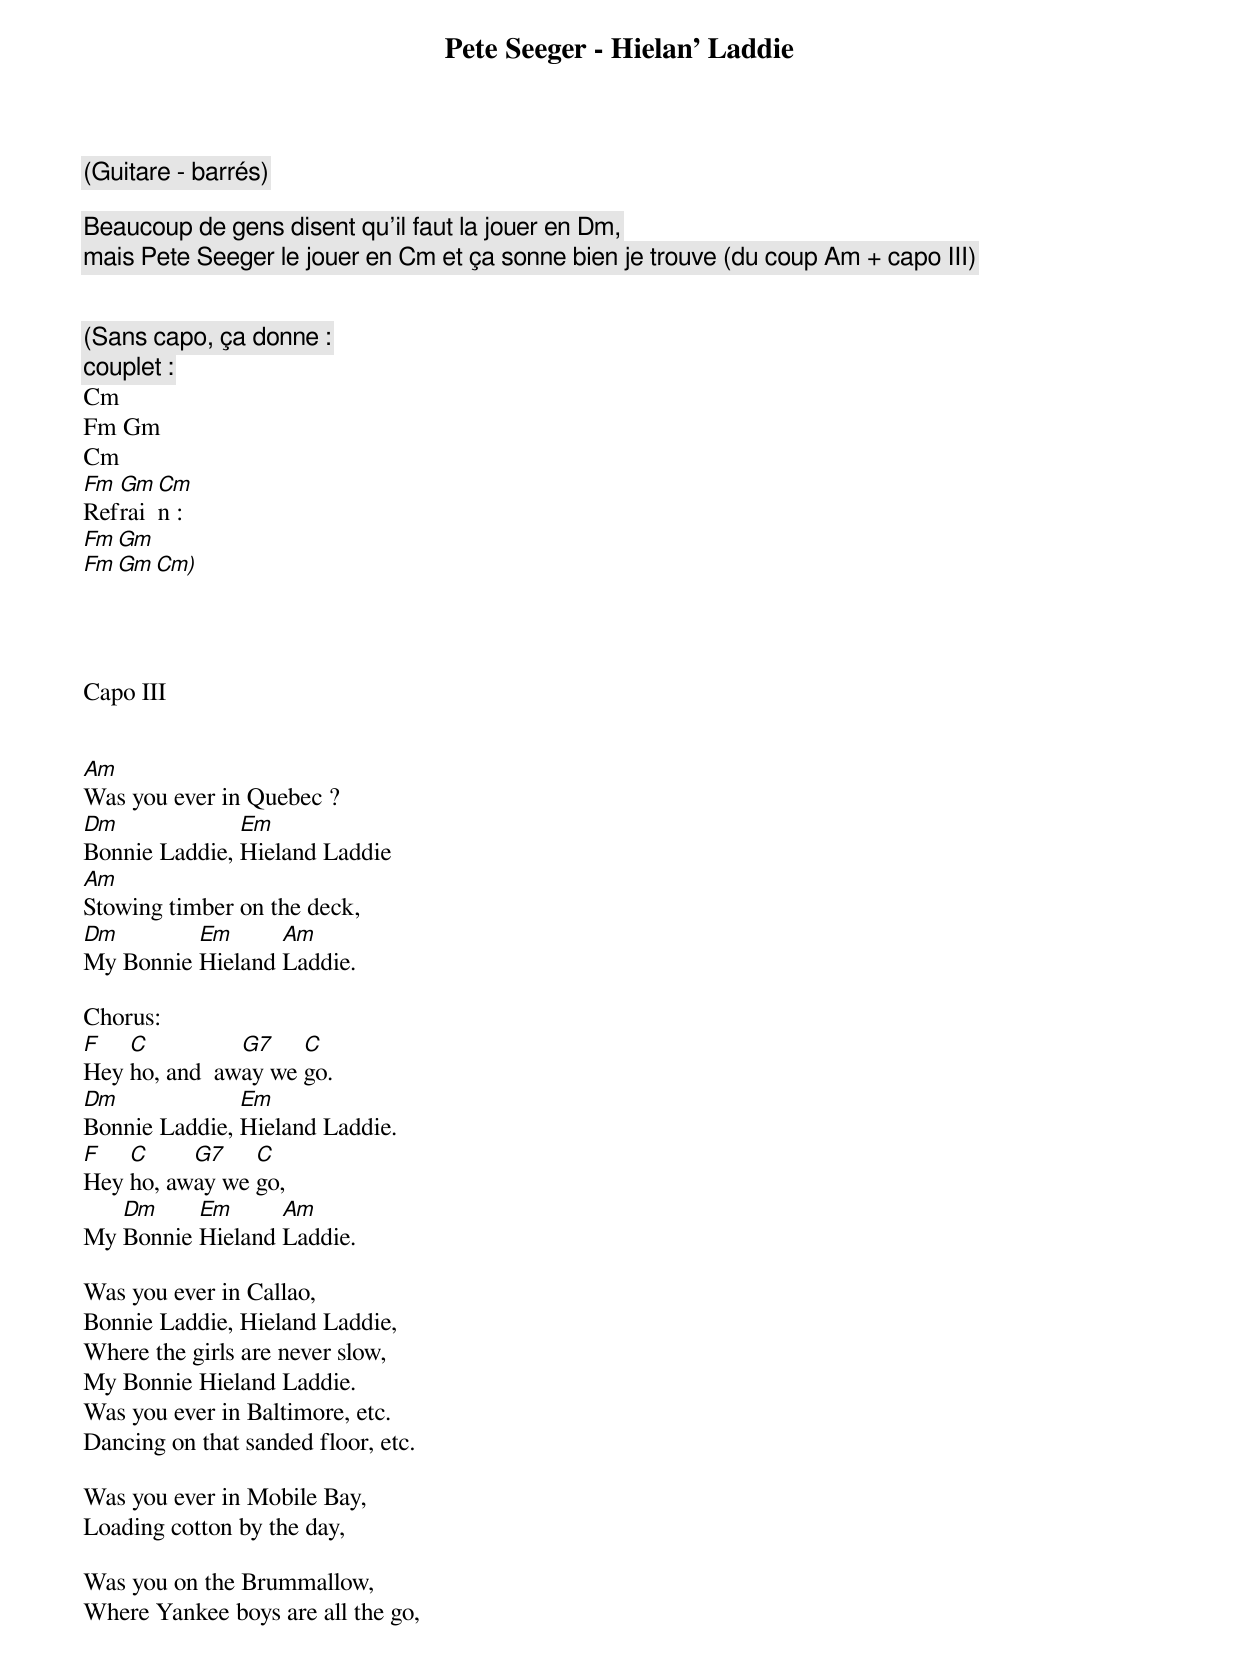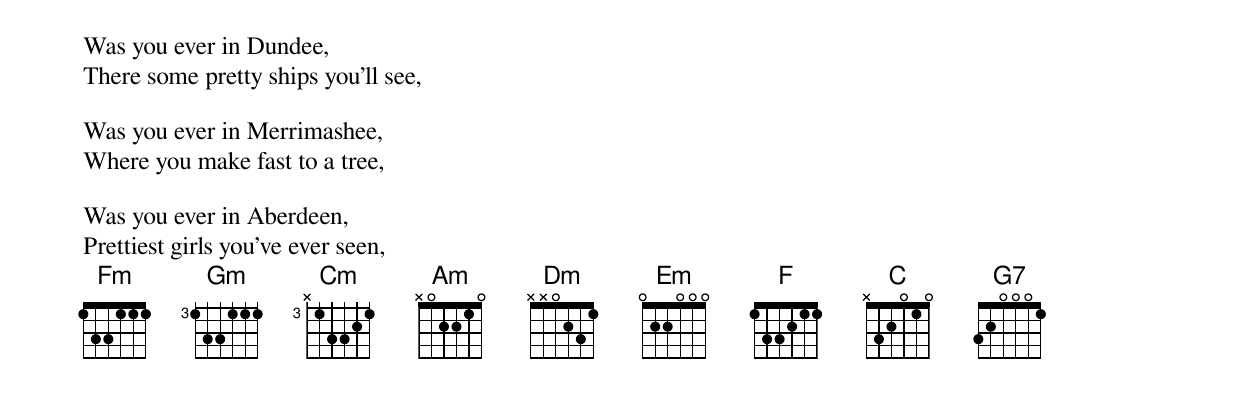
Pete Seeger - Hielan' Laddie

(Guitare - barrés)

Beaucoup de gens disent qu'il faut la jouer en Dm,
mais Pete Seeger le jouer en Cm et ça sonne bien je trouve (du coup Am + capo III)


(Sans capo, ça donne :
couplet :
Cm
Fm Gm
Cm
Fm Gm Cm
Refrain :
Fm Gm
Fm Gm Cm)




Capo III


Am
Was you ever in Quebec ?
Dm             Em
Bonnie Laddie, Hieland Laddie
Am
Stowing timber on the deck,
Dm        Em      Am
My Bonnie Hieland Laddie.

Chorus:
F   C          G7    C
Hey ho, and  away we go.
Dm             Em
Bonnie Laddie, Hieland Laddie.
F   C     G7    C
Hey ho, away we go,
   Dm     Em      Am
My Bonnie Hieland Laddie.

Was you ever in Callao,
Bonnie Laddie, Hieland Laddie,
Where the girls are never slow,
My Bonnie Hieland Laddie.
Was you ever in Baltimore, etc.
Dancing on that sanded floor, etc.

Was you ever in Mobile Bay,
Loading cotton by the day,

Was you on the Brummallow,
Where Yankee boys are all the go,

Was you ever in Dundee,
There some pretty ships you'll see,

Was you ever in Merrimashee,
Where you make fast to a tree,

Was you ever in Aberdeen,
Prettiest girls you've ever seen,
